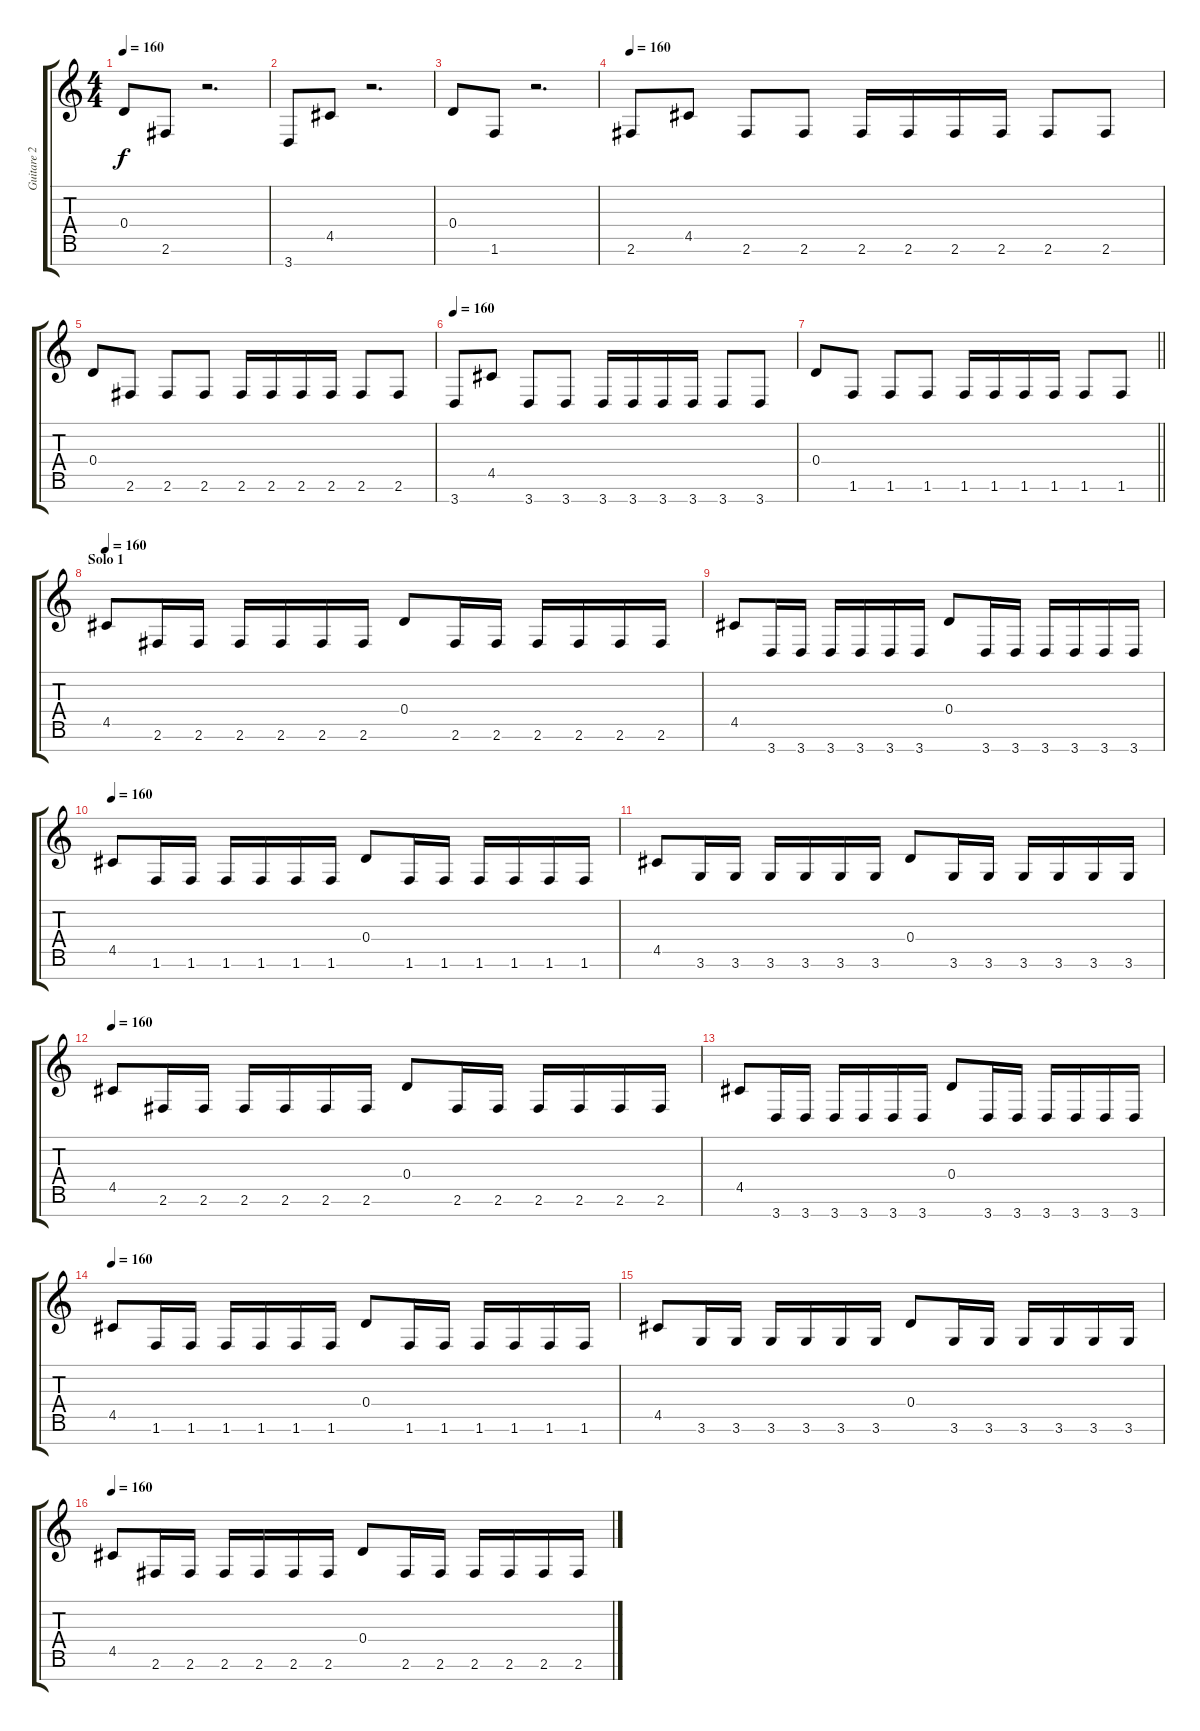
\track ("Guitare 2" "Guitare 2") {instrument distortionguitar}
\staff {score tabs}
\tuning (E4 B3 G3 D3 A2 E2 B1) {hide}
\ts (4 4)
\tempo 160
\clef g2
\ks c
0.4.8{dy f} 2.6.8 r.2{d} |
3.7.8 4.5.8 r.2{d} |
0.4.8 1.6.8 r.2{d} |
\tempo 160
2.6.8 4.5.8 2.6.8 2.6.8 2.6.16 2.6.16 2.6.16 2.6.16 2.6.8 2.6.8 |
0.4.8 2.6.8 2.6.8 2.6.8 2.6.16 2.6.16 2.6.16 2.6.16 2.6.8 2.6.8 |
\tempo 160
3.7.8 4.5.8 3.7.8 3.7.8 3.7.16 3.7.16 3.7.16 3.7.16 3.7.8 3.7.8 |
\barLineRight lightlight
0.4.8 1.6.8 1.6.8 1.6.8 1.6.16 1.6.16 1.6.16 1.6.16 1.6.8 1.6.8 |
\section ("" "Solo 1")
\tempo 160
4.5.8 2.6.16 2.6.16 2.6.16 2.6.16 2.6.16 2.6.16 0.4.8 2.6.16 2.6.16 2.6.16 2.6.16 2.6.16 2.6.16 |
4.5.8 3.7.16 3.7.16 3.7.16 3.7.16 3.7.16 3.7.16 0.4.8 3.7.16 3.7.16 3.7.16 3.7.16 3.7.16 3.7.16 |
\tempo 160
4.5.8 1.6.16 1.6.16 1.6.16 1.6.16 1.6.16 1.6.16 0.4.8 1.6.16 1.6.16 1.6.16 1.6.16 1.6.16 1.6.16 |
4.5.8 3.6.16 3.6.16 3.6.16 3.6.16 3.6.16 3.6.16 0.4.8 3.6.16 3.6.16 3.6.16 3.6.16 3.6.16 3.6.16 |
\tempo 160
4.5.8 2.6.16 2.6.16 2.6.16 2.6.16 2.6.16 2.6.16 0.4.8 2.6.16 2.6.16 2.6.16 2.6.16 2.6.16 2.6.16 |
4.5.8 3.7.16 3.7.16 3.7.16 3.7.16 3.7.16 3.7.16 0.4.8 3.7.16 3.7.16 3.7.16 3.7.16 3.7.16 3.7.16 |
\tempo 160
4.5.8 1.6.16 1.6.16 1.6.16 1.6.16 1.6.16 1.6.16 0.4.8 1.6.16 1.6.16 1.6.16 1.6.16 1.6.16 1.6.16 |
4.5.8 3.6.16 3.6.16 3.6.16 3.6.16 3.6.16 3.6.16 0.4.8 3.6.16 3.6.16 3.6.16 3.6.16 3.6.16 3.6.16 |
\tempo 160
4.5.8 2.6.16 2.6.16 2.6.16 2.6.16 2.6.16 2.6.16 0.4.8 2.6.16 2.6.16 2.6.16 2.6.16 2.6.16 2.6.16
